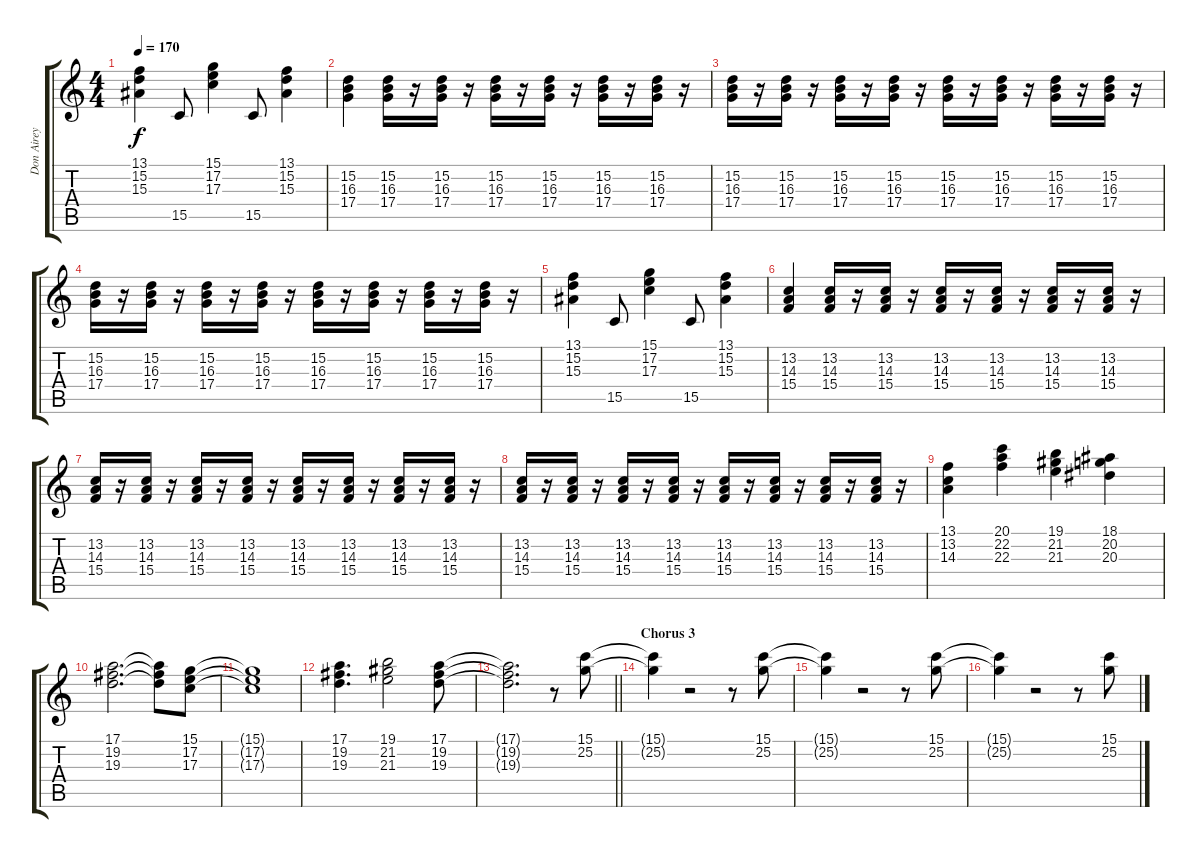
\track ("Don Airey - Right Hand" "Don Airey ") {instrument drawbarorgan}
\staff {score tabs}
\tuning (E4 B3 G3 D3 A2 E2) {hide}
\ts (4 4)
\tempo 170
\clef g2
\ks c
(13.1 15.2 15.3).4{dy f} 15.5.8 (15.1 17.2 17.3).4 15.5.8 (13.1 15.2 15.3).4 |
(15.2 16.3 17.4).4 (15.2 16.3 17.4).16 r.16 (15.2 16.3 17.4).16 r.16 (15.2 16.3 17.4).16 r.16 (15.2 16.3 17.4).16 r.16 (15.2 16.3 17.4).16 r.16 (15.2 16.3 17.4).16 r.16 |
(15.2 16.3 17.4).16 r.16 (15.2 16.3 17.4).16 r.16 (15.2 16.3 17.4).16 r.16 (15.2 16.3 17.4).16 r.16 (15.2 16.3 17.4).16 r.16 (15.2 16.3 17.4).16 r.16 (15.2 16.3 17.4).16 r.16 (15.2 16.3 17.4).16 r.16 |
(15.2 16.3 17.4).16 r.16 (15.2 16.3 17.4).16 r.16 (15.2 16.3 17.4).16 r.16 (15.2 16.3 17.4).16 r.16 (15.2 16.3 17.4).16 r.16 (15.2 16.3 17.4).16 r.16 (15.2 16.3 17.4).16 r.16 (15.2 16.3 17.4).16 r.16 |
(13.1 15.2 15.3).4 15.5.8 (15.1 17.2 17.3).4 15.5.8 (13.1 15.2 15.3).4 |
(13.2 14.3 15.4).4 (13.2 14.3 15.4).16 r.16 (13.2 14.3 15.4).16 r.16 (13.2 14.3 15.4).16 r.16 (13.2 14.3 15.4).16 r.16 (13.2 14.3 15.4).16 r.16 (13.2 14.3 15.4).16 r.16 |
(13.2 14.3 15.4).16 r.16 (13.2 14.3 15.4).16 r.16 (13.2 14.3 15.4).16 r.16 (13.2 14.3 15.4).16 r.16 (13.2 14.3 15.4).16 r.16 (13.2 14.3 15.4).16 r.16 (13.2 14.3 15.4).16 r.16 (13.2 14.3 15.4).16 r.16 |
(13.2 14.3 15.4).16 r.16 (13.2 14.3 15.4).16 r.16 (13.2 14.3 15.4).16 r.16 (13.2 14.3 15.4).16 r.16 (13.2 14.3 15.4).16 r.16 (13.2 14.3 15.4).16 r.16 (13.2 14.3 15.4).16 r.16 (13.2 14.3 15.4).16 r.16 |
(13.1 13.2 14.3).4 (20.1 22.2 22.3).4 (19.1 21.2 21.3).4 (18.1 20.2 20.3).4 |
(17.1 19.2 19.3).2{d} (17.1{t} 19.2{t} 19.3{t}).8 (15.1 17.2 17.3).8 |
(15.1{t} 17.2{t} 17.3{t}).1 |
(17.1 19.2 19.3).4{d} (19.1 21.2 21.3).2 (17.1 19.2 19.3).8 |
\barLineRight lightlight
(17.1{t} 19.2{t} 19.3{t}).2{d} r.8 (15.1 25.2).8 |
\section ("" "Chorus 3")
(15.1{t} 25.2{t}).4 r.2 r.8 (15.1 25.2).8 |
(15.1{t} 25.2{t}).4 r.2 r.8 (15.1 25.2).8 |
(15.1{t} 25.2{t}).4 r.2 r.8 (15.1 25.2).8
